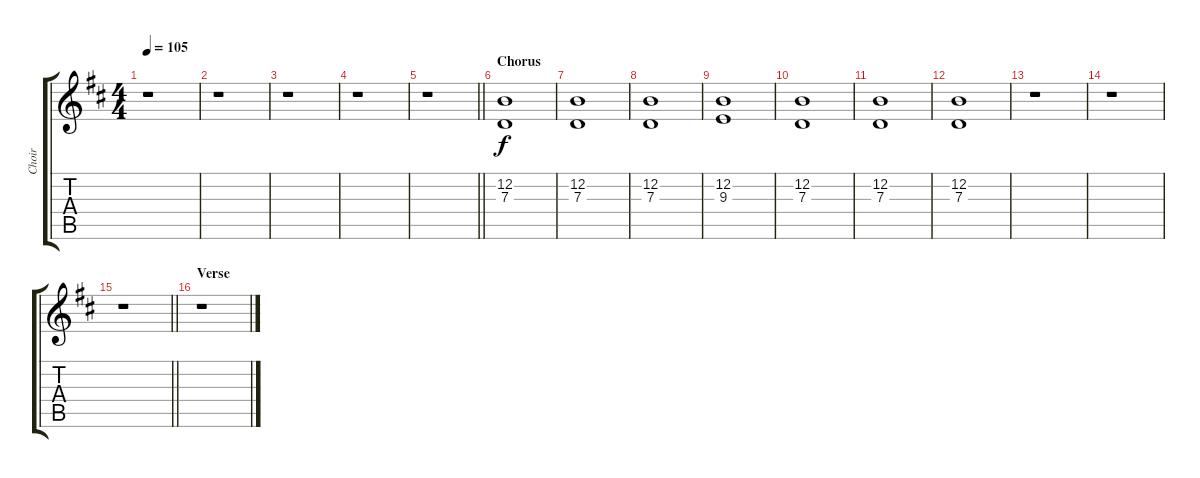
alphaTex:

\track ("Choir" "Choir") {instrument choiraahs}
\staff {score tabs}
\tuning (E4 B3 G3 D3 A2 E2) {hide}
\ts (4 4)
\tempo 105
\clef g2
\ks d
r.1{dy f} |
r.1 |
r.1 |
r.1 |
\barLineRight lightlight
r.1 |
\section ("" "Chorus")
(12.2 7.3).1{volume 8} |
(12.2 7.3).1 |
(12.2 7.3).1 |
(12.2 9.3).1 |
(12.2 7.3).1 |
(12.2 7.3).1 |
(12.2 7.3).1 |
r.1 |
r.1 |
\barLineRight lightlight
r.1 |
\section ("" "Verse")
r.1
